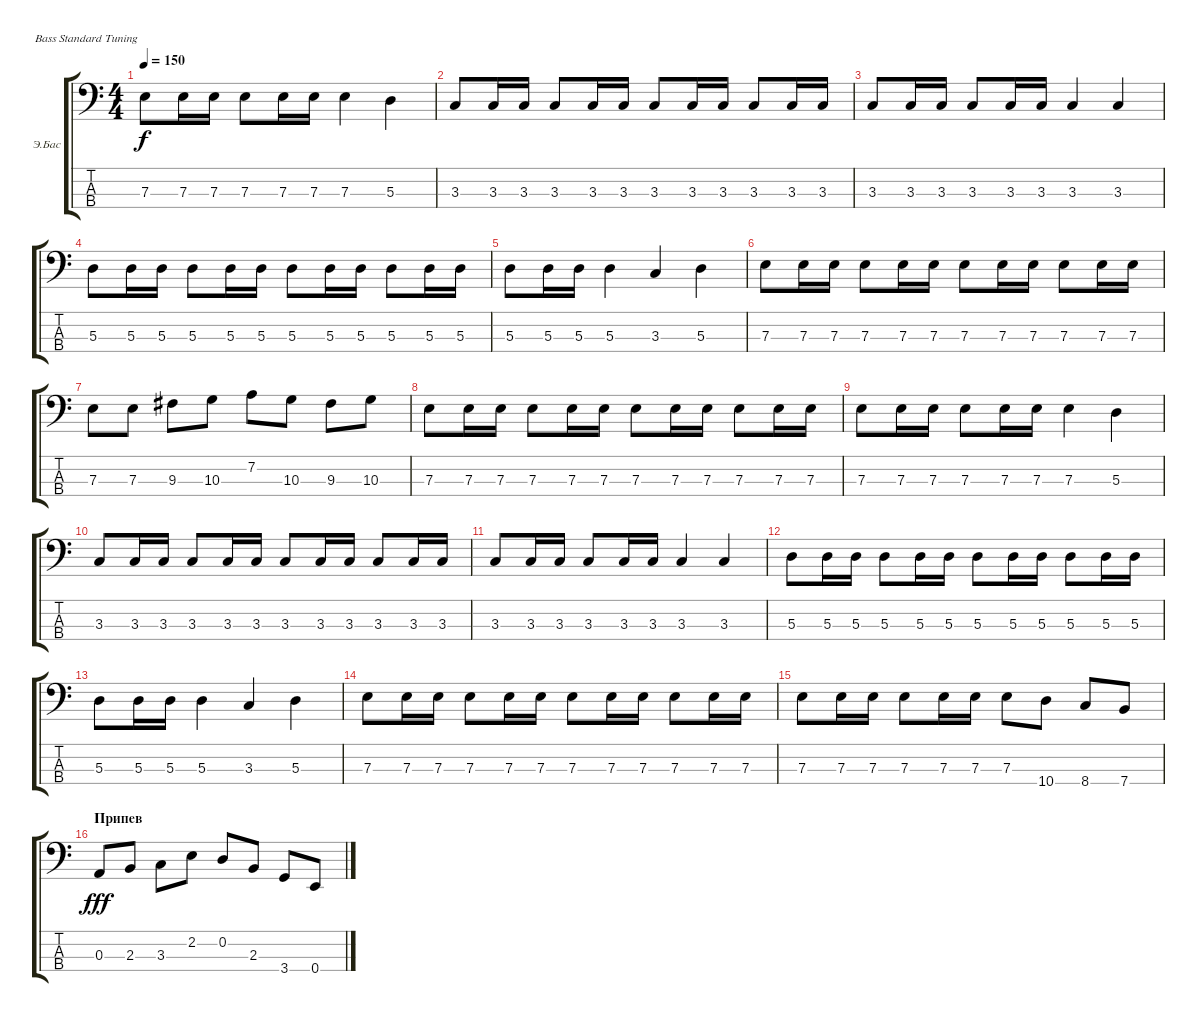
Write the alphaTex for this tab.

\bracketExtendMode groupsimilarinstruments
\firstSystemTrackNameOrientation horizontal
\otherSystemsTrackNameOrientation horizontal
\track ("Виталий Дубинин" "Э.Бас") {instrument electricbassfinger}
\staff {score tabs}
\tuning (G2 D2 A1 E1)
\ts (4 4)
\tempo 150
\clef f4
\ks c
7.3.8{dy f} 7.3.16 7.3.16 7.3.8 7.3.16 7.3.16 7.3.4 5.3.4 |
3.3.8 3.3.16 3.3.16 3.3.8 3.3.16 3.3.16 3.3.8 3.3.16 3.3.16 3.3.8 3.3.16 3.3.16 |
3.3.8 3.3.16 3.3.16 3.3.8 3.3.16 3.3.16 3.3.4 3.3.4 |
5.3.8 5.3.16 5.3.16 5.3.8 5.3.16 5.3.16 5.3.8 5.3.16 5.3.16 5.3.8 5.3.16 5.3.16 |
5.3.8 5.3.16 5.3.16 5.3.4 3.3.4 5.3.4 |
7.3.8 7.3.16 7.3.16 7.3.8 7.3.16 7.3.16 7.3.8 7.3.16 7.3.16 7.3.8 7.3.16 7.3.16 |
7.3.8 7.3.8 9.3.8 10.3.8 7.2.8 10.3.8 9.3.8 10.3.8 |
7.3.8 7.3.16 7.3.16 7.3.8 7.3.16 7.3.16 7.3.8 7.3.16 7.3.16 7.3.8 7.3.16 7.3.16 |
7.3.8 7.3.16 7.3.16 7.3.8 7.3.16 7.3.16 7.3.4 5.3.4 |
3.3.8 3.3.16 3.3.16 3.3.8 3.3.16 3.3.16 3.3.8 3.3.16 3.3.16 3.3.8 3.3.16 3.3.16 |
3.3.8 3.3.16 3.3.16 3.3.8 3.3.16 3.3.16 3.3.4 3.3.4 |
5.3.8 5.3.16 5.3.16 5.3.8 5.3.16 5.3.16 5.3.8 5.3.16 5.3.16 5.3.8 5.3.16 5.3.16 |
5.3.8 5.3.16 5.3.16 5.3.4 3.3.4 5.3.4 |
7.3.8 7.3.16 7.3.16 7.3.8 7.3.16 7.3.16 7.3.8 7.3.16 7.3.16 7.3.8 7.3.16 7.3.16 |
7.3.8 7.3.16 7.3.16 7.3.8 7.3.16 7.3.16 7.3.8 10.4.8 8.4.8 7.4.8 |
\section ("" "Припев")
0.3.8{dy fff} 2.3.8 3.3.8 2.2.8 0.2.8 2.3.8 3.4.8 0.4.8
